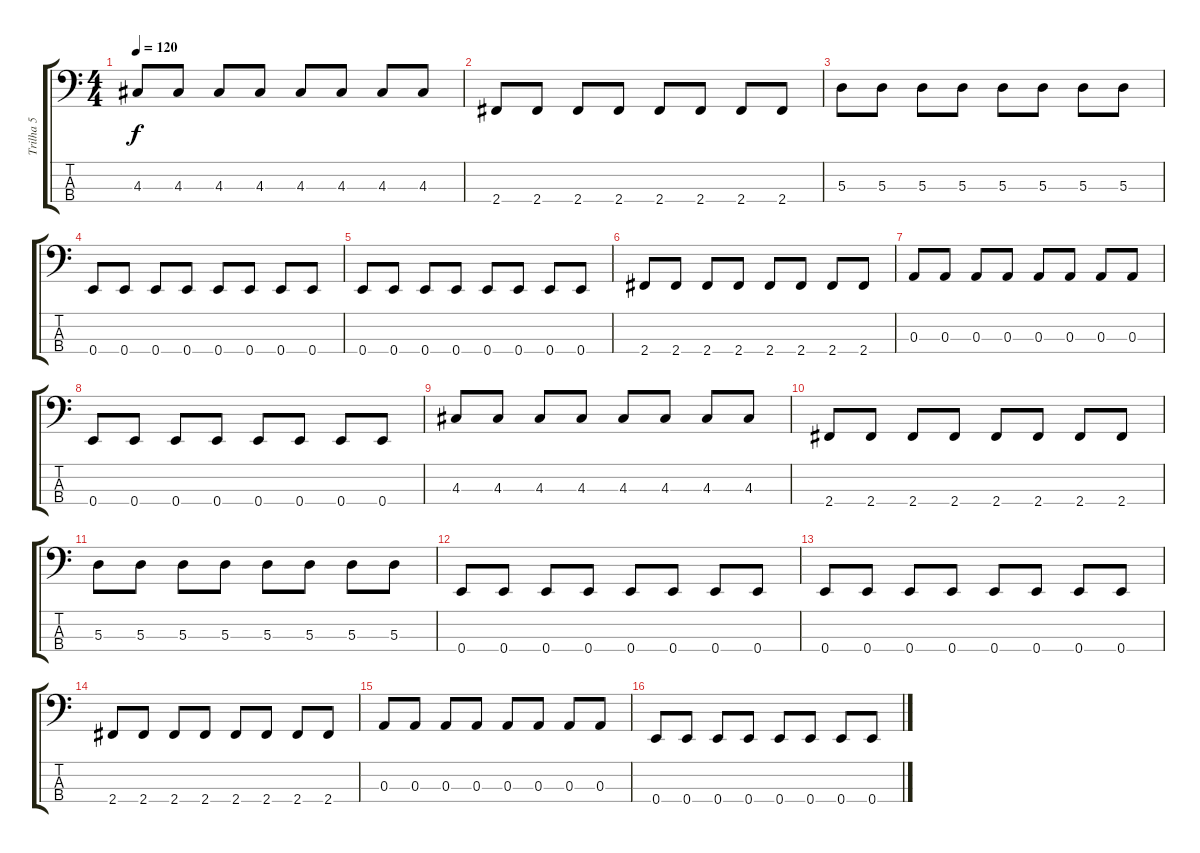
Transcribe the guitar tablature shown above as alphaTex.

\track ("Trilha 5" "Trilha 5") {instrument electricbasspick}
\staff {score tabs}
\tuning (G2 D2 A1 E1) {hide}
\ts (4 4)
\tempo 120
\clef f4
\ks c
4.3.8{dy f} 4.3.8 4.3.8 4.3.8 4.3.8 4.3.8 4.3.8 4.3.8 |
2.4.8 2.4.8 2.4.8 2.4.8 2.4.8 2.4.8 2.4.8 2.4.8 |
5.3.8 5.3.8 5.3.8 5.3.8 5.3.8 5.3.8 5.3.8 5.3.8 |
0.4.8 0.4.8 0.4.8 0.4.8 0.4.8 0.4.8 0.4.8 0.4.8 |
0.4.8 0.4.8 0.4.8 0.4.8 0.4.8 0.4.8 0.4.8 0.4.8 |
2.4.8 2.4.8 2.4.8 2.4.8 2.4.8 2.4.8 2.4.8 2.4.8 |
0.3.8 0.3.8 0.3.8 0.3.8 0.3.8 0.3.8 0.3.8 0.3.8 |
0.4.8 0.4.8 0.4.8 0.4.8 0.4.8 0.4.8 0.4.8 0.4.8 |
4.3.8 4.3.8 4.3.8 4.3.8 4.3.8 4.3.8 4.3.8 4.3.8 |
2.4.8 2.4.8 2.4.8 2.4.8 2.4.8 2.4.8 2.4.8 2.4.8 |
5.3.8 5.3.8 5.3.8 5.3.8 5.3.8 5.3.8 5.3.8 5.3.8 |
0.4.8 0.4.8 0.4.8 0.4.8 0.4.8 0.4.8 0.4.8 0.4.8 |
0.4.8 0.4.8 0.4.8 0.4.8 0.4.8 0.4.8 0.4.8 0.4.8 |
2.4.8 2.4.8 2.4.8 2.4.8 2.4.8 2.4.8 2.4.8 2.4.8 |
0.3.8 0.3.8 0.3.8 0.3.8 0.3.8 0.3.8 0.3.8 0.3.8 |
0.4.8 0.4.8 0.4.8 0.4.8 0.4.8 0.4.8 0.4.8 0.4.8
